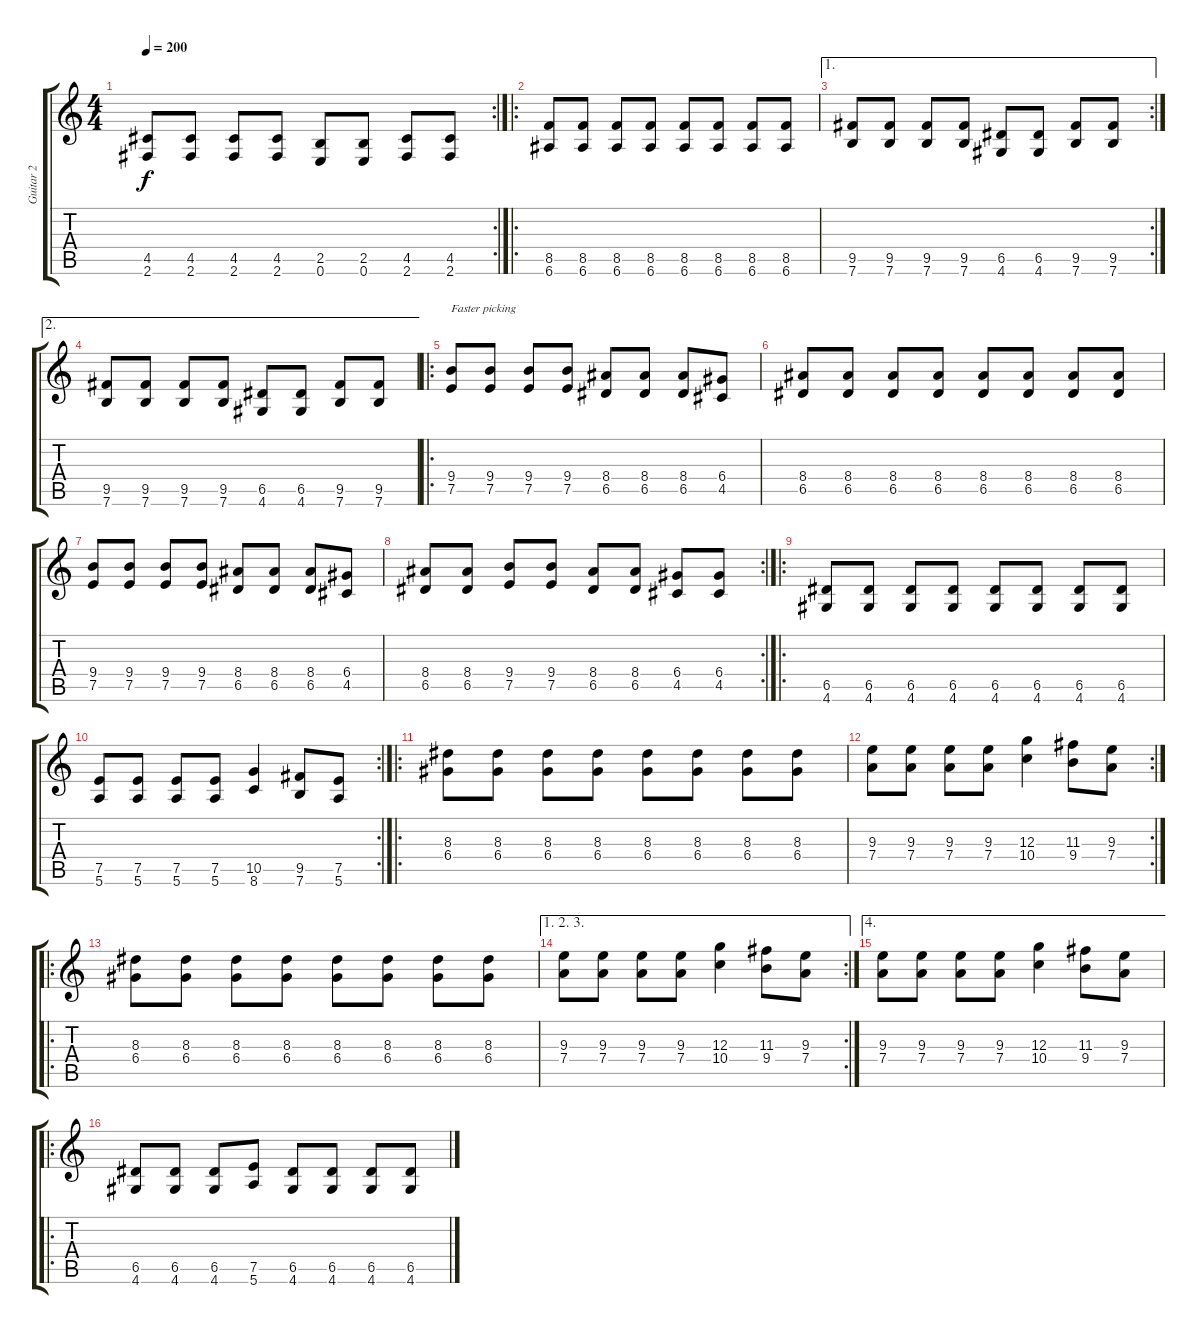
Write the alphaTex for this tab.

\track ("Guitar 2" "Guitar 2") {instrument overdrivenguitar}
\staff {score tabs}
\tuning (E4 B3 G3 D3 A2 E2) {hide}
\rc 2
\ts (4 4)
\tempo 200
\clef g2
\ks c
(4.5 2.6).8{dy f} (4.5 2.6).8 (4.5 2.6).8 (4.5 2.6).8 (2.5 0.6).8 (2.5 0.6).8 (4.5 2.6).8 (4.5 2.6).8 |
\ro
(8.5 6.6).8 (8.5 6.6).8 (8.5 6.6).8 (8.5 6.6).8 (8.5 6.6).8 (8.5 6.6).8 (8.5 6.6).8 (8.5 6.6).8 |
\ae 1
\rc 2
(9.5 7.6).8 (9.5 7.6).8 (9.5 7.6).8 (9.5 7.6).8 (6.5 4.6).8 (6.5 4.6).8 (9.5 7.6).8 (9.5 7.6).8 |
\ae 2
(9.5 7.6).8 (9.5 7.6).8 (9.5 7.6).8 (9.5 7.6).8 (6.5 4.6).8 (6.5 4.6).8 (9.5 7.6).8 (9.5 7.6).8 |
\ro
(9.4 7.5).8{txt "Faster picking"} (9.4 7.5).8 (9.4 7.5).8 (9.4 7.5).8 (8.4 6.5).8 (8.4 6.5).8 (8.4 6.5).8 (6.4 4.5).8 |
(8.4 6.5).8 (8.4 6.5).8 (8.4 6.5).8 (8.4 6.5).8 (8.4 6.5).8 (8.4 6.5).8 (8.4 6.5).8 (8.4 6.5).8 |
(9.4 7.5).8 (9.4 7.5).8 (9.4 7.5).8 (9.4 7.5).8 (8.4 6.5).8 (8.4 6.5).8 (8.4 6.5).8 (6.4 4.5).8 |
\rc 2
(8.4 6.5).8 (8.4 6.5).8 (9.4 7.5).8 (9.4 7.5).8 (8.4 6.5).8 (8.4 6.5).8 (6.4 4.5).8 (6.4 4.5).8 |
\ro
(6.5 4.6).8 (6.5 4.6).8 (6.5 4.6).8 (6.5 4.6).8 (6.5 4.6).8 (6.5 4.6).8 (6.5 4.6).8 (6.5 4.6).8 |
\rc 2
(7.5 5.6).8 (7.5 5.6).8 (7.5 5.6).8 (7.5 5.6).8 (10.5 8.6).4 (9.5 7.6).8 (7.5 5.6).8 |
\ro
(8.3 6.4).8 (8.3 6.4).8 (8.3 6.4).8 (8.3 6.4).8 (8.3 6.4).8 (8.3 6.4).8 (8.3 6.4).8 (8.3 6.4).8 |
\rc 2
(9.3 7.4).8 (9.3 7.4).8 (9.3 7.4).8 (9.3 7.4).8 (12.3 10.4).4 (11.3 9.4).8 (9.3 7.4).8 |
\ro
(8.3 6.4).8 (8.3 6.4).8 (8.3 6.4).8 (8.3 6.4).8 (8.3 6.4).8 (8.3 6.4).8 (8.3 6.4).8 (8.3 6.4).8 |
\ae (1 2 3)
\rc 2
(9.3 7.4).8 (9.3 7.4).8 (9.3 7.4).8 (9.3 7.4).8 (12.3 10.4).4 (11.3 9.4).8 (9.3 7.4).8 |
\ae 4
(9.3 7.4).8 (9.3 7.4).8 (9.3 7.4).8 (9.3 7.4).8 (12.3 10.4).4 (11.3 9.4).8 (9.3 7.4).8 |
\ro
(6.5 4.6).8 (6.5 4.6).8 (6.5 4.6).8 (7.5 5.6).8 (6.5 4.6).8 (6.5 4.6).8 (6.5 4.6).8 (6.5 4.6).8
